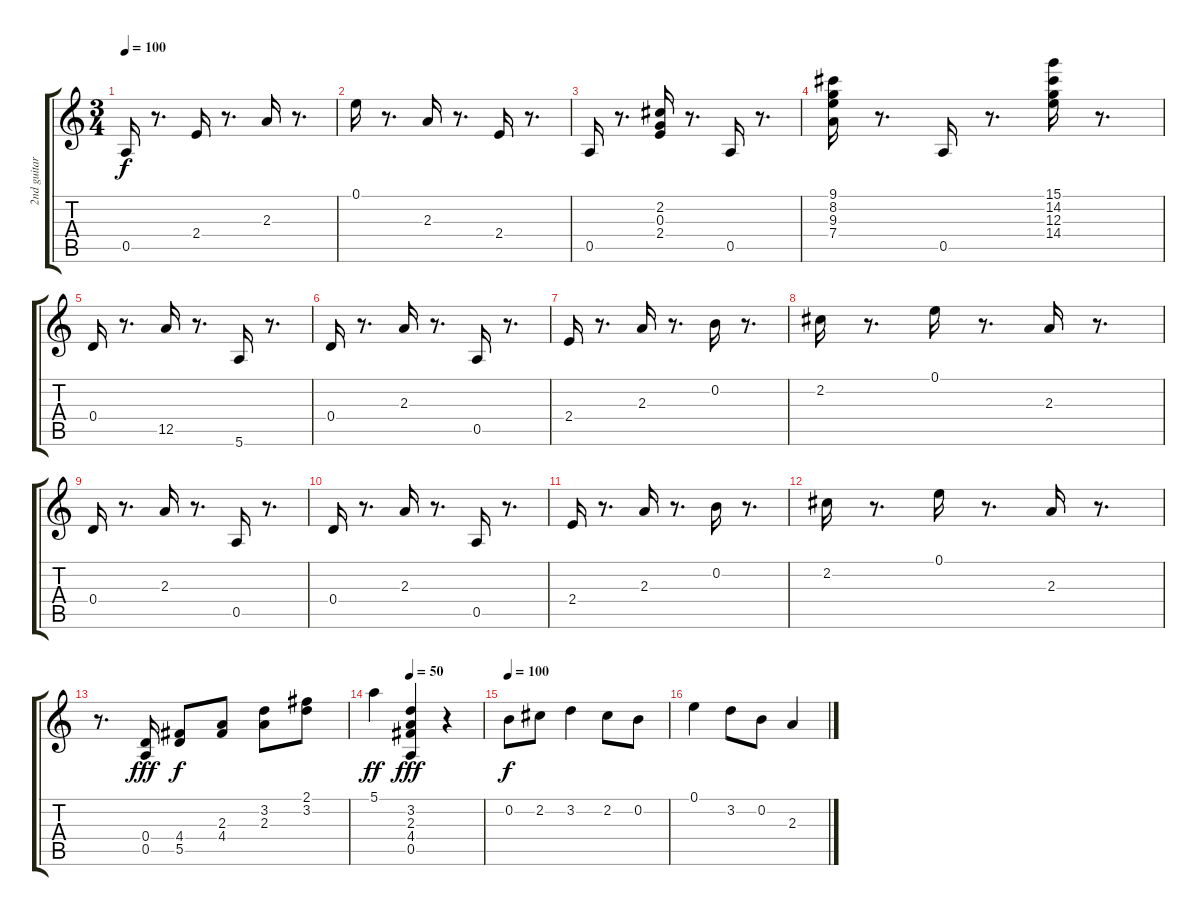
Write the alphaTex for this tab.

\track ("2nd guitar" "2nd guitar") {instrument acousticguitarnylon}
\staff {score tabs}
\tuning (E4 B3 G3 D3 A2 E2) {hide}
\ts (3 4)
\tempo 100
\clef g2
\ks c
0.5.16{dy f instrument acousticguitarnylon} r.8{d} 2.4.16 r.8{d} 2.3.16 r.8{d} |
0.1.16 r.8{d} 2.3.16 r.8{d} 2.4.16 r.8{d} |
0.5.16 r.8{d} (2.2 0.3 2.4).16 r.8{d} 0.5.16 r.8{d} |
(9.1 8.2 9.3 7.4).16 r.8{d} 0.5.16 r.8{d} (15.1 14.2 12.3 14.4).16 r.8{d} |
0.4.16 r.8{d} 12.5.16 r.8{d} 5.6.16 r.8{d} |
0.4.16 r.8{d} 2.3.16 r.8{d} 0.5.16 r.8{d} |
2.4.16 r.8{d} 2.3.16 r.8{d} 0.2.16 r.8{d} |
2.2.16 r.8{d} 0.1.16 r.8{d} 2.3.16 r.8{d} |
0.4.16 r.8{d} 2.3.16 r.8{d} 0.5.16 r.8{d} |
0.4.16 r.8{d} 2.3.16 r.8{d} 0.5.16 r.8{d} |
2.4.16 r.8{d} 2.3.16 r.8{d} 0.2.16 r.8{d} |
2.2.16 r.8{d} 0.1.16 r.8{d} 2.3.16 r.8{d} |
r.8{d} (0.4 0.5).16{dy fff} (4.4 5.5).8{dy f} (2.3 4.4).8 (3.2 2.3).8 (2.1 3.2).8 |
\tempo (50 0.3333333333333333)
5.1.4{dy ff} (3.2 2.3 4.4 0.5).4{dy fff} r.4 |
\tempo 100
0.2.8{dy f} 2.2.8 3.2.4 2.2.8 0.2.8 |
0.1.4 3.2.8 0.2.8 2.3.4
